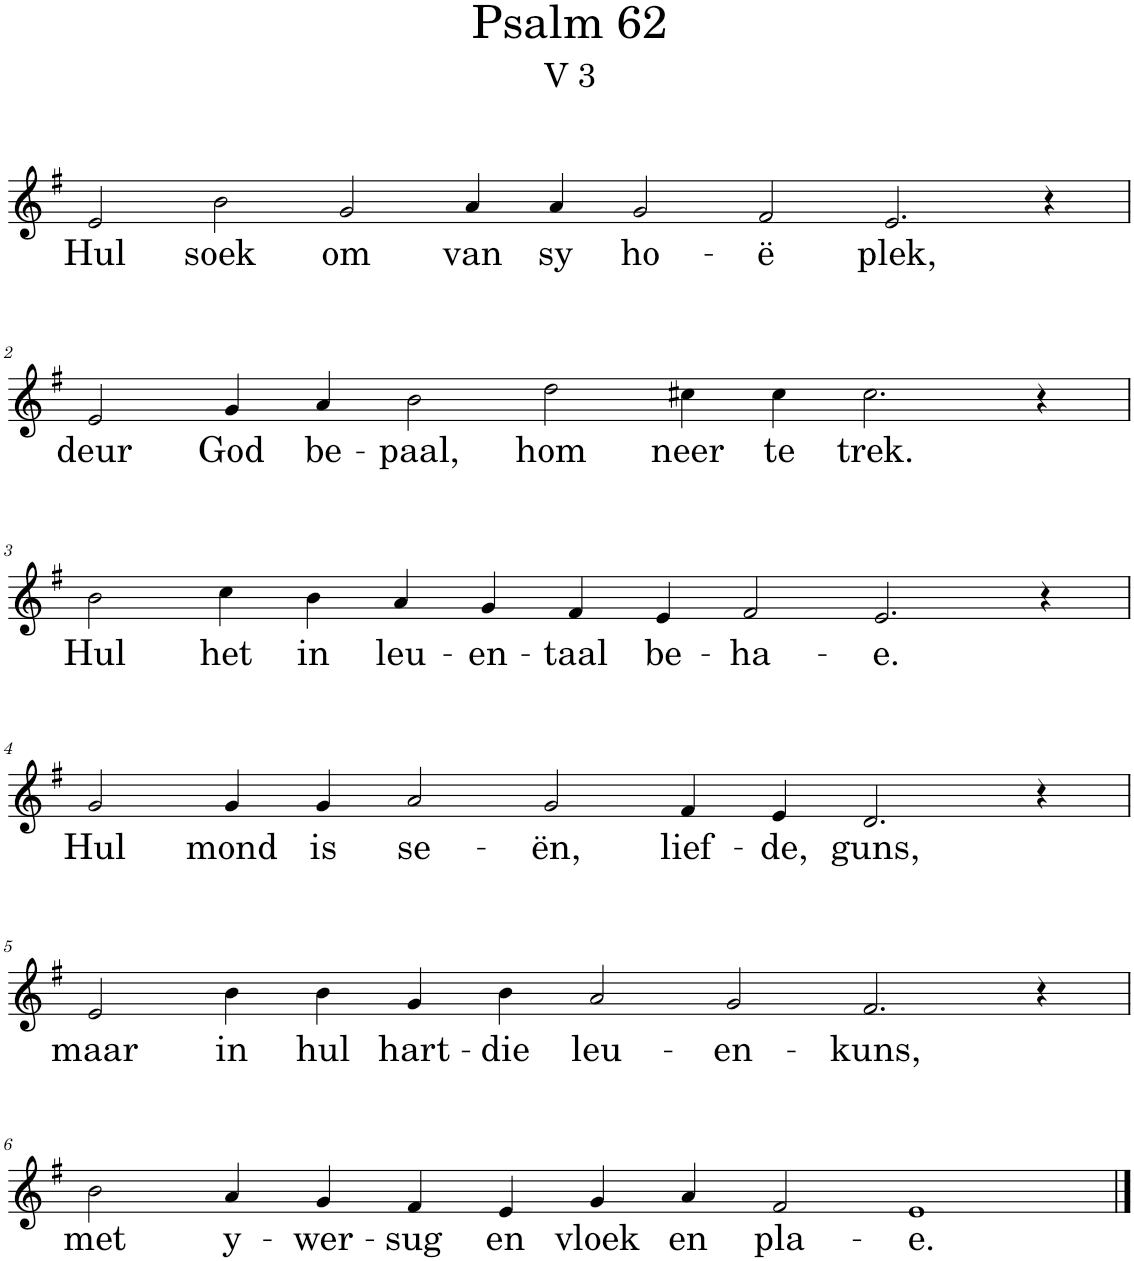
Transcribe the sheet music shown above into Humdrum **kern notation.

**kern	**text
*part1	*part1
*staff1	*staff1
*I"Pipe Organ	*
*I'Org.	*
*clefG2	*
*k[f#]	*
*M16/4	*
=1	=1
!	!LO:LY:b
2e/	Hul
!	!LO:LY:b
2b\	soek
!	!LO:LY:b
2g/	om
!	!LO:LY:b
4a/	van
!	!LO:LY:b
4a/	sy
!	!LO:LY:b
2g/	ho-
!	!LO:LY:b
2f#/	-ë
!	!LO:LY:b
2.e/	plek,
4r	.
!!LO:LB:g=z
=2	=2
*M14/4	*
!	!LO:LY:b
2e/	deur
!	!LO:LY:b
4g/	God
!	!LO:LY:b
4a/	be-
!	!LO:LY:b
2b\	-paal,
!	!LO:LY:b
2dd\	hom
!	!LO:LY:b
4cc#X\	neer
!	!LO:LY:b
4cc#\	te
!	!LO:LY:b
2.cc#\	trek.
4r	.
!!LO:LB:g=z
=3	=3
*M14/4	*
!	!LO:LY:b
2b\	Hul
!	!LO:LY:b
4cc\	het
!	!LO:LY:b
4b\	in
!	!LO:LY:b
4a/	leu-
!	!LO:LY:b
4g/	-en-
!	!LO:LY:b
4f#/	-taal
!	!LO:LY:b
4e/	be-
!	!LO:LY:b
2f#/	-ha-
!	!LO:LY:b
2.e/	-e.
4r	.
!!LO:LB:g=z
=4	=4
!	!LO:LY:b
2g/	Hul
!	!LO:LY:b
4g/	mond
!	!LO:LY:b
4g/	is
!	!LO:LY:b
2a/	se-
!	!LO:LY:b
2g/	-ën,
!	!LO:LY:b
4f#/	lief-
!	!LO:LY:b
4e/	-de,
!	!LO:LY:b
2.d/	guns,
4r	.
!!LO:LB:g=z
=5	=5
!	!LO:LY:b
2e/	maar
!	!LO:LY:b
4b\	in
!	!LO:LY:b
4b\	hul
!	!LO:LY:b
4g/	hart-
!	!LO:LY:b
4b\	-die
!	!LO:LY:b
2a/	leu-
!	!LO:LY:b
2g/	-en-
!	!LO:LY:b
2.f#/	-kuns,
4r	.
!!LO:LB:g=z
=6	=6
!	!LO:LY:b
2b\	met
!	!LO:LY:b
4a/	y-
!	!LO:LY:b
4g/	-wer-
!	!LO:LY:b
4f#/	-sug
!	!LO:LY:b
4e/	en
!	!LO:LY:b
4g/	vloek
!	!LO:LY:b
4a/	en
!	!LO:LY:b
2f#/	pla-
!	!LO:LY:b
1e	-e.
==	==
*-	*-
